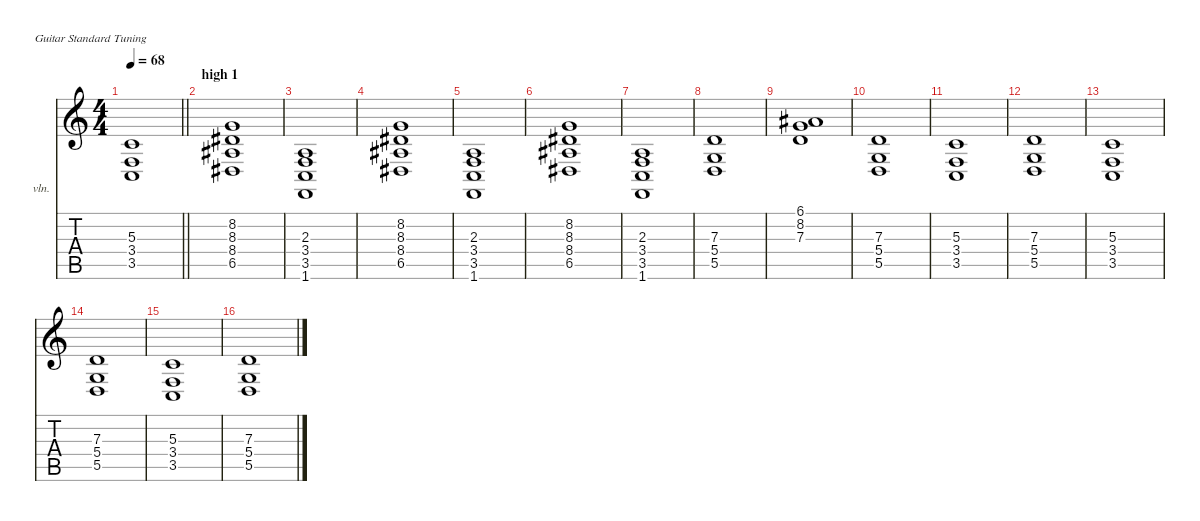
\defaultSystemsLayout 4
\hideDynamics
\bracketExtendMode nobrackets
\firstSystemTrackNameOrientation horizontal
\otherSystemsTrackNameOrientation horizontal
\track ("Rhythm Guitar" "vln.") {instrument stringensemble1}
\staff {score tabs}
\tuning (E4 B3 G3 D3 A2 E2)
\ts (4 4)
\tempo 68
\clef g2
\barLineRight lightlight
\ks c
(5.3 3.4 3.5).1{dy f} |
\section ("" "high 1")
(8.2 8.3{acc #} 8.4{acc #} 6.5{acc #}).1 |
(2.3 3.4 3.5 1.6).1 |
(8.2 8.3{acc #} 8.4{acc #} 6.5{acc #}).1 |
(2.3 3.4 3.5 1.6).1 |
(8.2 8.3{acc #} 8.4{acc #} 6.5{acc #}).1 |
(2.3 3.4 3.5 1.6).1 |
(7.3 5.4 5.5).1 |
(6.1{acc #} 8.2 7.3).1 |
(7.3 5.4 5.5).1 |
(5.3 3.4 3.5).1 |
(7.3 5.4 5.5).1 |
(5.3 3.4 3.5).1 |
(7.3 5.4 5.5).1 |
(5.3 3.4 3.5).1 |
(7.3 5.4 5.5).1
